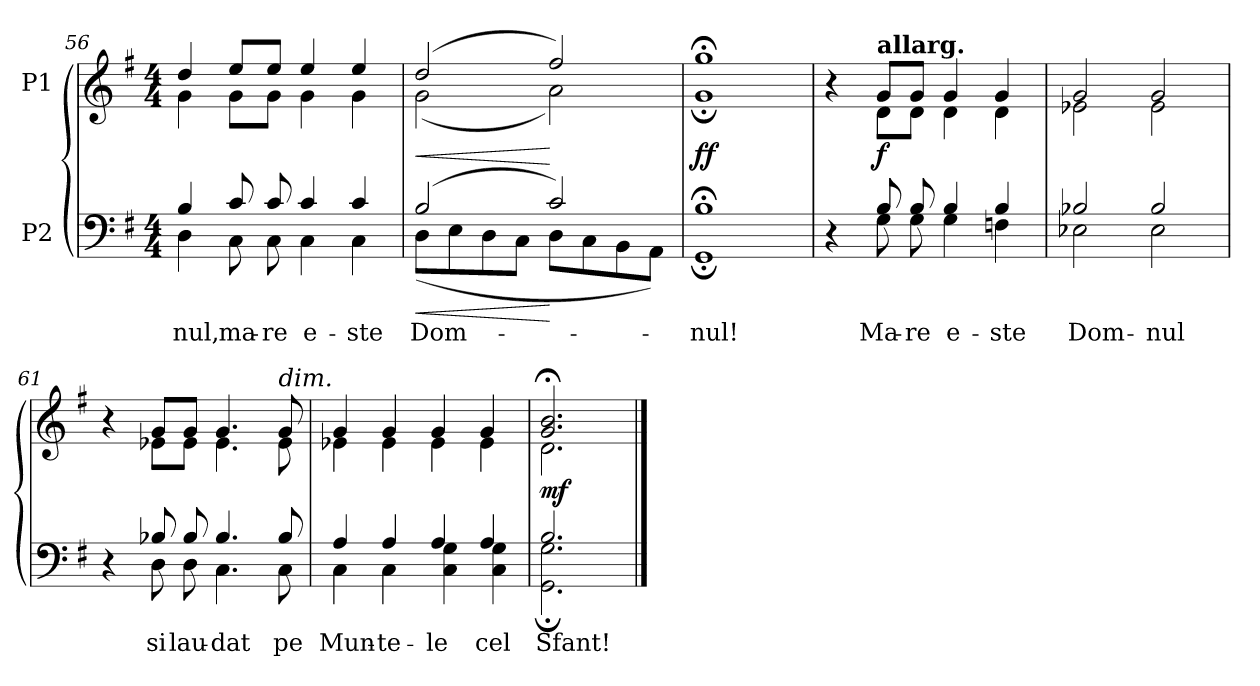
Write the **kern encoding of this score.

**kern	**text	**dynam	**kern	**dynam
*part2	*part2	*part2	*part1	*part1
*staff2	*staff2	*staff2	*staff1	*staff1
*I"P2	*	*	*I"P1	*
!!LO:LB:g=z
*clefF4	*	*	*clefG2	*
*k[f#]	*	*	*k[f#]	*
*G:	*	*	*G:	*
*M4/4	*	*	*M4/4	*
=56	=56	=56	=56	=56
!	!LO:LY:a:color=#000000	!	!	!
*^	*	*	*^	*
4Bi/	4Di\	-nul,	.	4ddi/	4gi\	.
!	!	!LO:LY:a:color=#000000	!	!	!	!
8ci/	8Ci\	ma-	.	8eei/L	8gi\L	.
!	!	!LO:LY:a:color=#000000	!	!	!	!
8ci/	8Ci\	-re	.	8eei/J	8gi\J	.
!	!	!LO:LY:a:color=#000000	!	!	!	!
4ci/	4Ci\	e-	.	4eei/	4gi\	.
!	!	!LO:LY:a:color=#000000	!	!	!	!
4ci/	4Ci\	-ste	.	4eei/	4gi\	.
=57	=57	=57	=57	=57	=57	=57
!	!	!LO:LY:a:color=#000000	!LO:HP:b	!	!	!LO:HP:b
(2Bi/	(8Di\L	Dom-	<	(2ddi/	(2gi\	<
.	8Ei\	.	.	.	.	.
.	8Di\	.	.	.	.	.
.	8Ci\J	.	.	.	.	.
2ci/)	8Di\L	.	[	2ff#i/)	2ai\)	[
.	8Ci\	.	.	.	.	.
.	8BBi\	.	.	.	.	.
.	8AAi\J)	.	.	.	.	.
=58	=58	=58	=58	=58	=58	=58
!	!	!LO:LY:a:color=#000000	!	!	!	!
1B;i	1GG;i	-nul!	.	1gg;i	1g;i	ff
=59	=59	=59	=59	=59	=59	=59
4r	4ryy	.	.	4r	4ryy	.
!	!	!	!	!LO:TX:a:B:t=allarg.	!	!
!	!	!LO:LY:a:color=#000000	!	!	!	!
8Bi/	8Gi\	Ma-	.	8gi/L	8di\L	f
!	!	!LO:LY:a:color=#000000	!	!	!	!
8Bi/	8Gi\	-re	.	8gi/J	8di\J	.
!	!	!LO:LY:a:color=#000000	!	!	!	!
4Bi/	4Gi\	e-	.	4gi/	4di\	.
!	!	!LO:LY:a:color=#000000	!	!	!	!
4Bi/	4Fni\	-ste	.	4gi/	4di\	.
!!LO:LB:g=z	!!
=60	=60	=60	=60	=60	=60	=60
!	!	!LO:LY:a:color=#000000	!	!	!	!
2B-Xi/	2E-Xi\	Dom-	.	2gi/	2e-Xi\	.
!	!	!LO:LY:a:color=#000000	!	!	!	!
2B-i/	2E-i\	-nul	.	2gi/	2e-i\	.
=61	=61	=61	=61	=61	=61	=61
4r	4ryy	.	.	4r	4ryy	.
!	!	!LO:LY:a:color=#000000	!	!	!	!
8B-Xi/	8Di\	si	.	8gi/L	8e-Xi\L	.
!	!	!LO:LY:a:color=#000000	!	!	!	!
8B-i/	8Di\	lau-	.	8gi/J	8e-i\J	.
!	!	!LO:LY:a:color=#000000	!	!	!	!
4.B-i/	4.Ci\	-dat	.	4.gi/	4.e-i\	.
!	!	!	!	!LO:TX:a:i:t=dim.	!	!
!	!	!LO:LY:a:color=#000000	!	!	!	!
8B-i/	8Ci\	pe	.	8gi/	8e-i\	.
=62	=62	=62	=62	=62	=62	=62
!	!	!LO:LY:a:color=#000000	!	!	!	!
4Ai/	4Ci\	Mun-	.	4gi/	4e-Xi\	.
!	!	!LO:LY:a:color=#000000	!	!	!	!
4Ai/	4Ci\	-te-	.	4gi/	4e-i\	.
!	!	!LO:LY:a:color=#000000	!	!	!	!
4Ai/	4Ci\ 4Gi	-le	.	4gi/	4e-i\	.
!	!	!LO:LY:a:color=#000000	!	!	!	!
4Ai/	4Ci\ 4Gi	cel	.	4gi/	4e-i\	.
=63	=63	=63	=63	=63	=63	=63
!	!	!LO:LY:a:color=#000000	!	!	!	!
2.Bi/	2.GGi\; 2.Gi;	Sfant!	.	2.gi/; 2.bi;	2.di\	mf
*v	*v	*	*	*	*	*
*	*	*	*v	*v	*
==	==	==	==	==
*-	*-	*-	*-	*-
